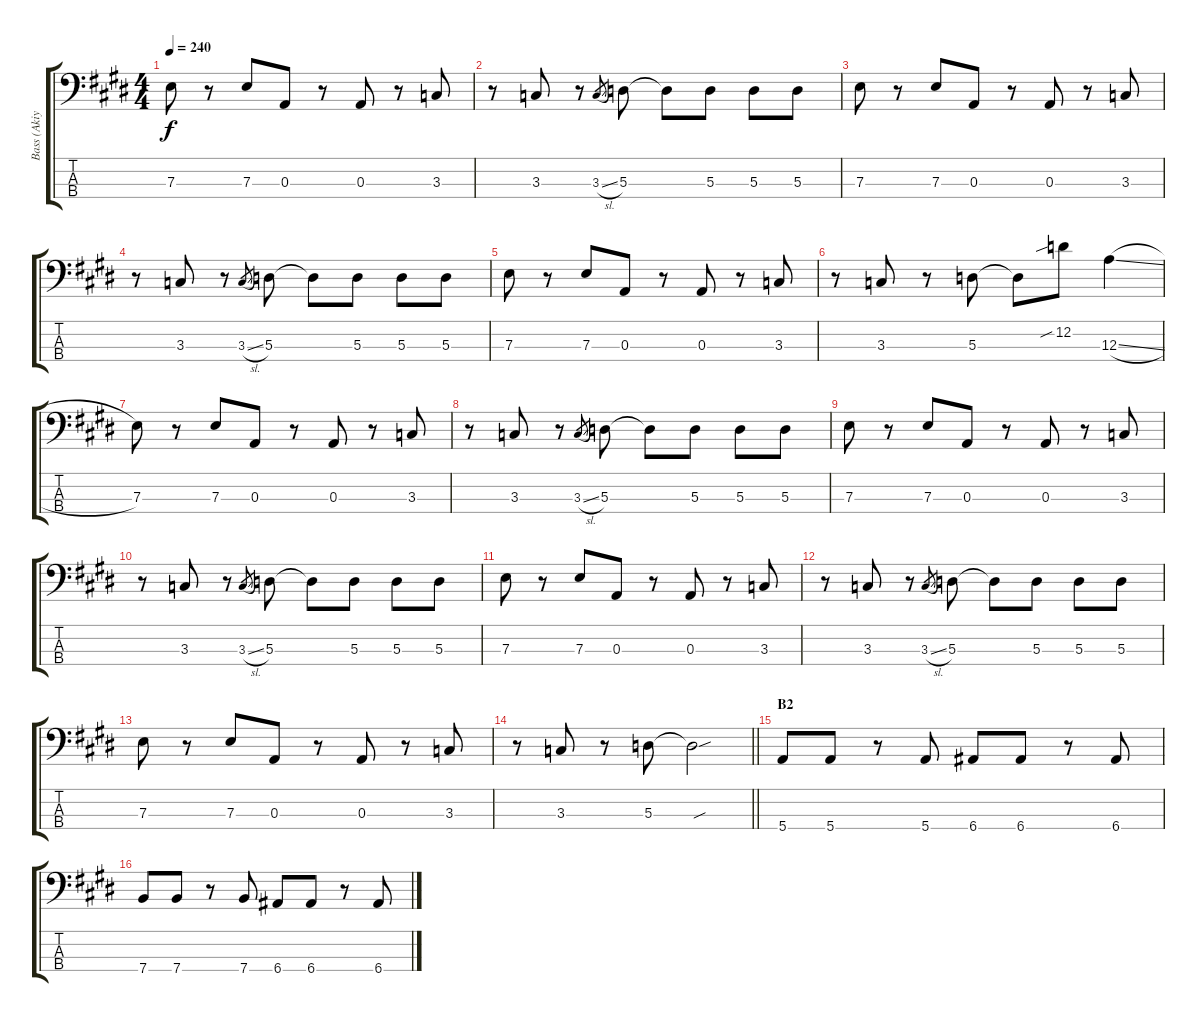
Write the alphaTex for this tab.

\track ("Bass (Akiyama Mio)" "Bass (Akiy") {instrument electricbassfinger}
\staff {score tabs}
\tuning (G2 D2 A1 E1) {hide}
\ts (4 4)
\tempo 240
\clef f4
\ks e
7.3.8{dy f} r.8 7.3.8 0.3.8 r.8 0.3.8 r.8 3.3.8 |
r.8 3.3.8 r.8 3.3{sl}.8{gr} 5.3.8 5.3{t}.8 5.3.8 5.3.8 5.3.8 |
7.3.8 r.8 7.3.8 0.3.8 r.8 0.3.8 r.8 3.3.8 |
r.8 3.3.8 r.8 3.3{sl}.8{gr} 5.3.8 5.3{t}.8 5.3.8 5.3.8 5.3.8 |
7.3.8 r.8 7.3.8 0.3.8 r.8 0.3.8 r.8 3.3.8 |
r.8 3.3.8 r.8 5.3.8 5.3{t}.8 12.2{sib}.8 12.3{sl}.4 |
7.3.8 r.8 7.3.8 0.3.8 r.8 0.3.8 r.8 3.3.8 |
r.8 3.3.8 r.8 3.3{sl}.8{gr} 5.3.8 5.3{t}.8 5.3.8 5.3.8 5.3.8 |
7.3.8 r.8 7.3.8 0.3.8 r.8 0.3.8 r.8 3.3.8 |
r.8 3.3.8 r.8 3.3{sl}.8{gr} 5.3.8 5.3{t}.8 5.3.8 5.3.8 5.3.8 |
7.3.8 r.8 7.3.8 0.3.8 r.8 0.3.8 r.8 3.3.8 |
r.8 3.3.8 r.8 3.3{sl}.8{gr} 5.3.8 5.3{t}.8 5.3.8 5.3.8 5.3.8 |
7.3.8 r.8 7.3.8 0.3.8 r.8 0.3.8 r.8 3.3.8 |
\barLineRight lightlight
r.8 3.3.8 r.8 5.3.8 5.3{sou t}.2 |
\section ("" "B2")
5.4.8 5.4.8 r.8 5.4.8 6.4.8 6.4.8 r.8 6.4.8 |
7.4.8 7.4.8 r.8 7.4.8 6.4.8 6.4.8 r.8 6.4.8
